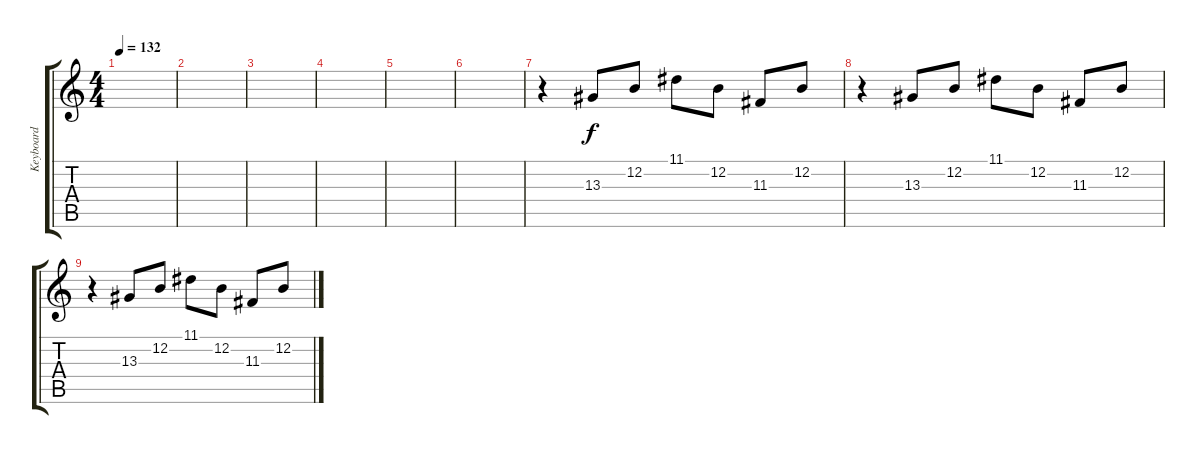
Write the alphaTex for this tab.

\track ("Keyboard" "Keyboard") {instrument lead1square}
\staff {score tabs}
\tuning (E4 B3 G3 D3 A2 E2) {hide}
\ts (4 4)
\tempo 132
\clef g2
\ks c
|
|
|
|
|
|
r.4 13.3.8 12.2.8 11.1.8 12.2.8 11.3.8 12.2.8 |
r.4 13.3.8 12.2.8 11.1.8 12.2.8 11.3.8 12.2.8 |
r.4 13.3.8 12.2.8 11.1.8 12.2.8 11.3.8 12.2.8
